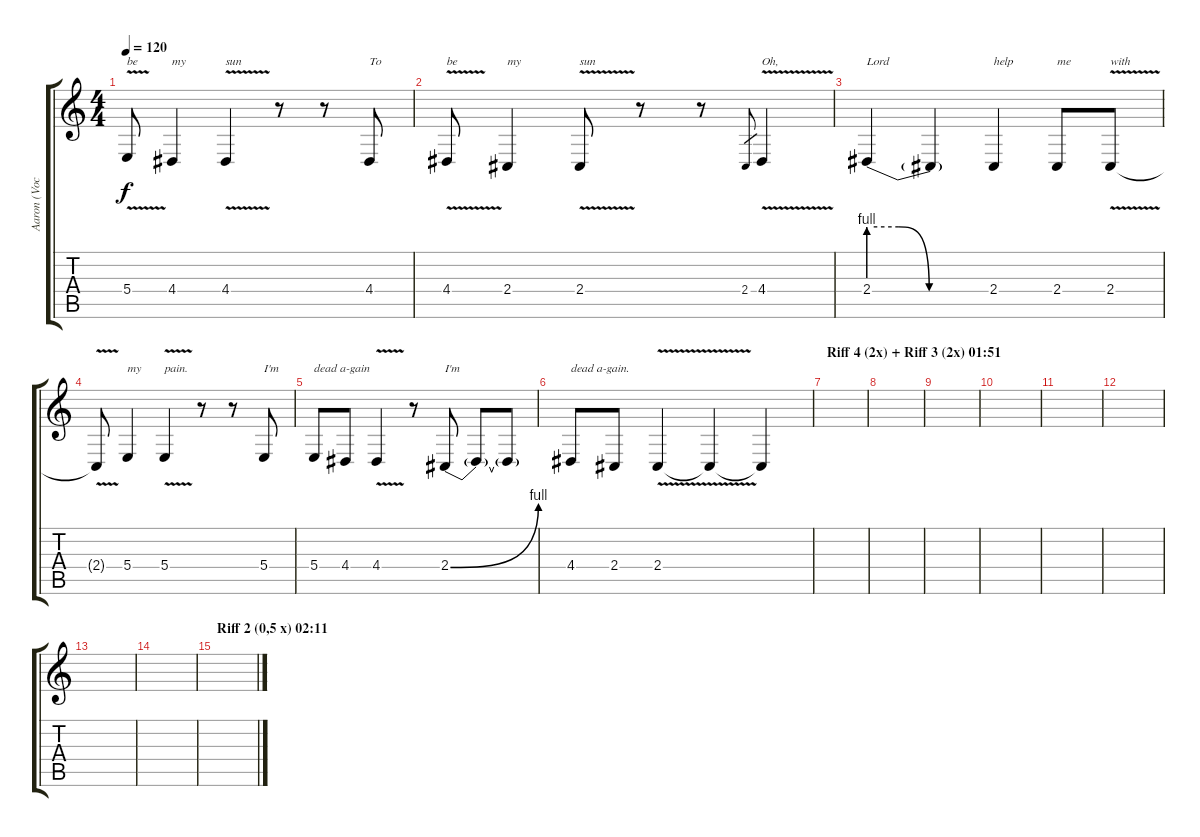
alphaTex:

\track ("Aaron (Vocals) tuned to C#" "Aaron (Voc") {instrument oboe}
\staff {score tabs}
\tuning (Db4 Ab3 E3 B2 Gb2 Db2) {hide}
\ts (4 4)
\tempo 120
\clef g2
\ks c
5.4{v}.8{txt "be" dy f} 4.4.4{txt "my"} 4.4{v}.4{txt "sun"} r.8 r.8 4.4.8{txt "To"} |
4.4{v}.8{txt "be"} 2.4.4{txt "my"} 2.4{v}.8{txt "sun"} r.8 r.8 2.4.8{gr} 4.4{v}.4{txt "Oh,"} |
2.4{be (custom 0 4 15 4 30 0 60 0)}.4{txt "Lord"} 2.4{t}.4 2.4.4{txt "help"} 2.4.8{txt "me"} 2.4{v}.8{txt "with"} |
2.4{t}.8 5.4.4{txt "my"} 5.4{v}.4{txt "pain."} r.8 r.8 5.4.8{txt "I'm"} |
5.4.8{txt "dead a-gain"} 4.4.8 4.4{v}.4 r.8 2.4{be (bend 0 0 60 4)}.8{txt "I'm"} 2.4{t}.8 2.4{t}.8 |
4.4.8{txt "dead a-gain."} 2.4.8 2.4{v}.4 2.4{t}.4 2.4{t}.4 |
\section ("" "Riff 4 (2x) + Riff 3 (2x) 01:51")
|
|
|
|
|
|
|
|
\section ("" "Riff 2 (0,5 x) 02:11")
